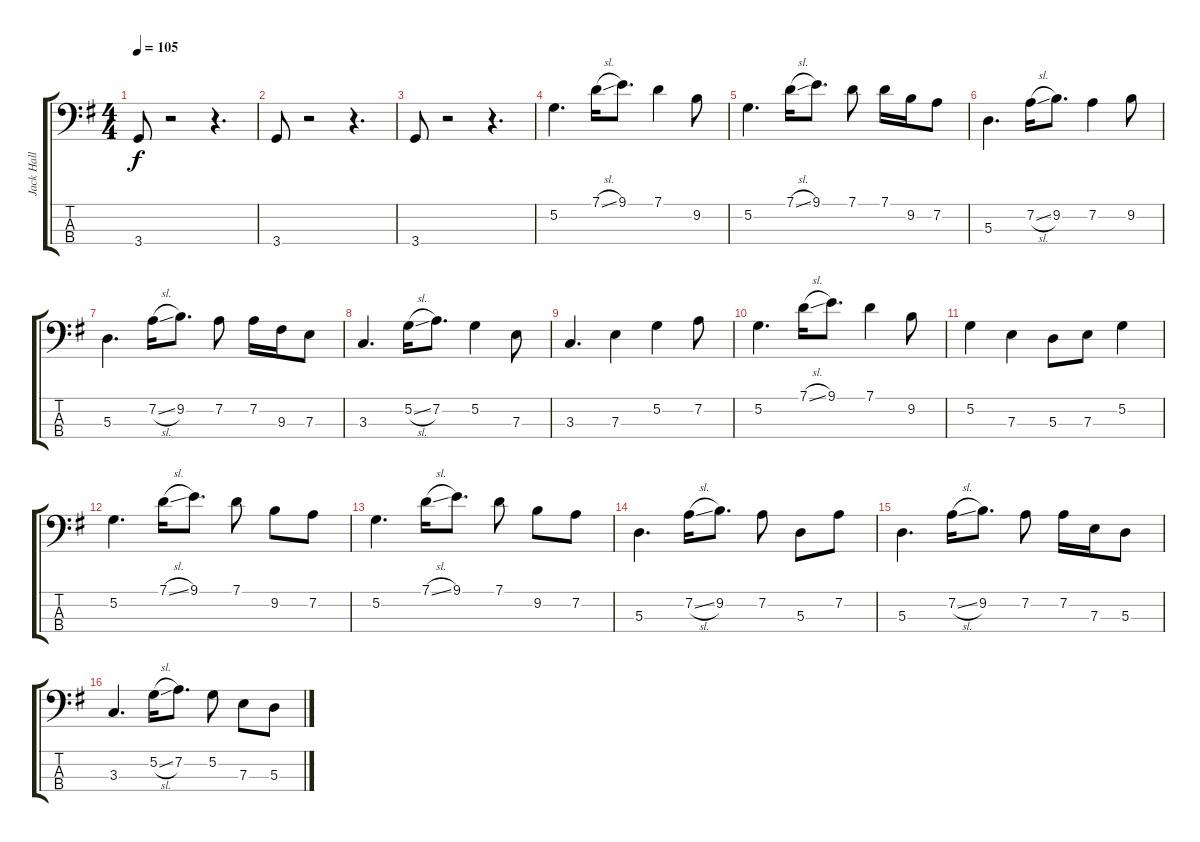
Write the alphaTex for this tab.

\track ("Jack Hall Bass" "Jack Hall ") {instrument electricbasspick}
\staff {score tabs}
\tuning (G2 D2 A1 E1) {hide}
\ts (4 4)
\tempo 105
\clef f4
\ks g
3.4.8{dy f} r.2 r.4{d} |
3.4.8 r.2 r.4{d} |
3.4.8 r.2 r.4{d} |
5.2.4{d volume 15} 7.1{sl}.16 9.1.8{d} 7.1.4 9.2.8 |
5.2.4{d} 7.1{sl}.16 9.1.8{d} 7.1.8 7.1.16 9.2.16 7.2.8 |
5.3.4{d} 7.2{sl}.16 9.2.8{d} 7.2.4 9.2.8 |
5.3.4{d} 7.2{sl}.16 9.2.8{d} 7.2.8 7.2.16 9.3.16 7.3.8 |
3.3.4{d} 5.2{sl}.16 7.2.8{d} 5.2.4 7.3.8 |
3.3.4{d} 7.3.4 5.2.4 7.2.8 |
5.2.4{d} 7.1{sl}.16 9.1.8{d} 7.1.4 9.2.8 |
5.2.4 7.3.4 5.3.8 7.3.8 5.2.4 |
5.2.4{d} 7.1{sl}.16 9.1.8{d} 7.1.8 9.2.8 7.2.8 |
5.2.4{d} 7.1{sl}.16 9.1.8{d} 7.1.8 9.2.8 7.2.8 |
5.3.4{d} 7.2{sl}.16 9.2.8{d} 7.2.8 5.3.8 7.2.8 |
5.3.4{d} 7.2{sl}.16 9.2.8{d} 7.2.8 7.2.16 7.3.16 5.3.8 |
3.3.4{d} 5.2{sl}.16 7.2.8{d} 5.2.8 7.3.8 5.3.8
